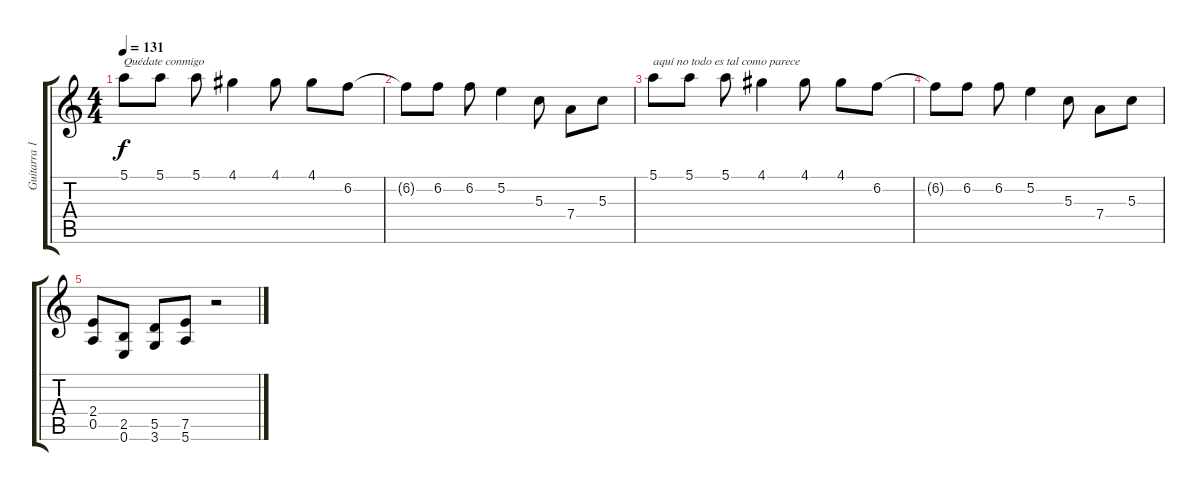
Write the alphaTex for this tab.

\track ("Guitarra 1" "Guitarra 1") {instrument distortionguitar}
\staff {score tabs}
\tuning (E4 B3 G3 D3 A2 E2) {hide}
\ts (4 4)
\tempo 131
\clef g2
\ks aminor
5.1.8{txt "Quédate conmigo " dy f} 5.1.8 5.1.8 4.1.4 4.1.8 4.1.8 6.2.8 |
6.2{t}.8 6.2.8 6.2.8 5.2.4 5.3.8 7.4.8 5.3.8 |
5.1.8{txt "aquí no todo es tal como parece"} 5.1.8 5.1.8 4.1.4 4.1.8 4.1.8 6.2.8 |
6.2{t}.8 6.2.8 6.2.8 5.2.4 5.3.8 7.4.8 5.3.8 |
(2.4 0.5).8 (2.5 0.6).8 (5.5 3.6).8 (7.5 5.6).8 r.2
